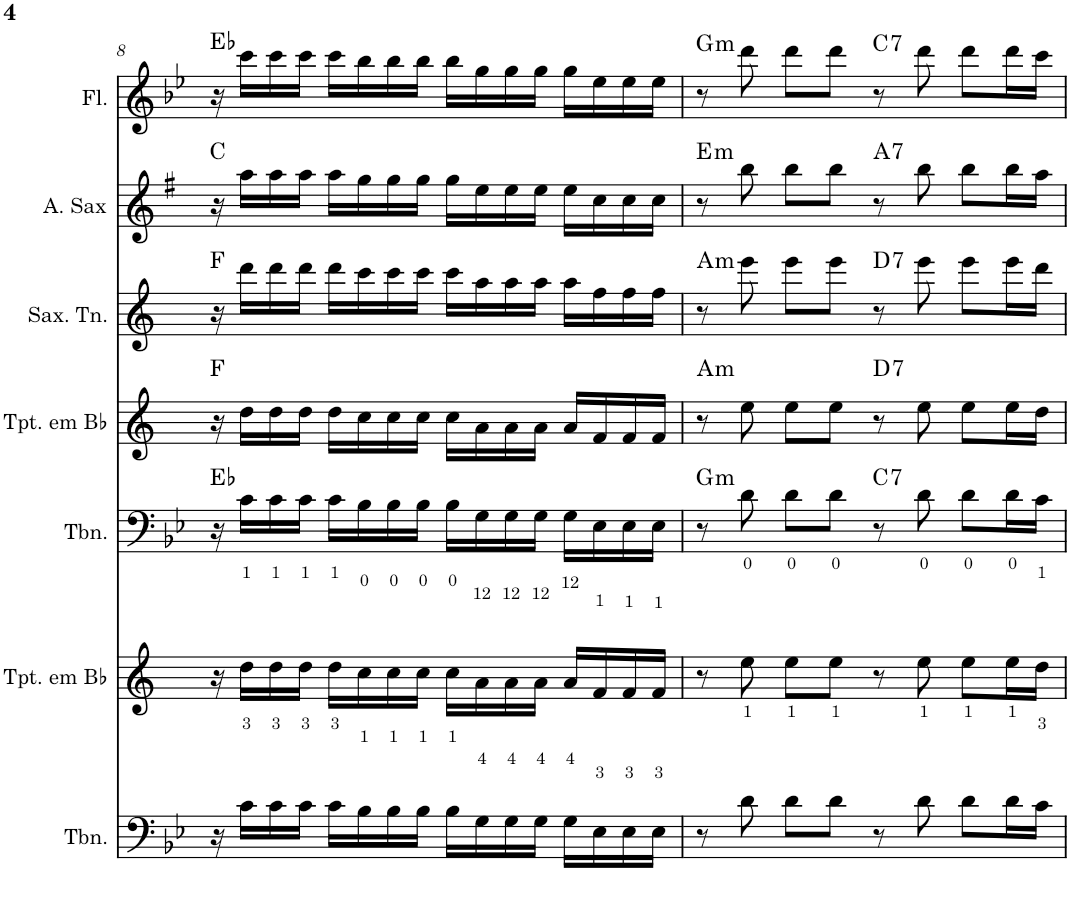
**kern	**kern	**kern	**harte	**kern	**harte	**kern	**harte	**kern	**harte	**kern	**harte
*part7	*part6	*part5	*part5	*part4	*part4	*part3	*part3	*part2	*part2	*part1	*part1
*staff7	*staff6	*staff5	*	*staff4	*	*staff3	*	*staff2	*	*staff1	*
*I"Trombone	*I"Trompete em Bb	*I"Trombone	*	*I"Trompete em Bb	*	*I"Saxofone Tenor	*	*I"Saxofone Alto	*	*I"Flauta Transversal	*
*I'Tbn.	*I'Tpt. em Bb	*I'Tbn.	*	*I'Tpt. em Bb	*	*I'Sax. Tn.	*	*	*	*I'Fl.	*
!!LO:PB:g=z
*clefF4	*clefG2	*clefF4	*	*clefG2	*	*clefG2	*	*clefG2	*	*clefG2	*
*	*Trd1c2	*	*	*Trd1c2	*	*Trd8c14	*	*Trd5c9	*	*	*
*k[b-e-]	*k[]	*k[b-e-]	*	*k[]	*	*k[]	*	*k[f#]	*	*k[b-e-]	*
*B-:	*	*B-:	*	*	*	*	*	*G:	*	*B-:	*
*M4/4	*M4/4	*M4/4	*	*M4/4	*	*M4/4	*	*M4/4	*	*M4/4	*
=8	=8	=8	=8	=8	=8	=8	=8	=8	=8	=8	=8
16r	16r	16r	Eb:maj	16r	F:maj	16r	F:maj	16r	C:maj	16r	Eb:maj
16c\LL	16dd\LL	16c\LL	.	16dd\LL	.	16ddd\LL	.	16aa\LL	.	16ccc\LL	.
16c\	16dd\	16c\	.	16dd\	.	16ddd\	.	16aa\	.	16ccc\	.
16c\JJ	16dd\JJ	16c\JJ	.	16dd\JJ	.	16ddd\JJ	.	16aa\JJ	.	16ccc\JJ	.
16c\LL	16dd\LL	16c\LL	.	16dd\LL	.	16ddd\LL	.	16aa\LL	.	16ccc\LL	.
16B-\	16cc\	16B-\	.	16cc\	.	16ccc\	.	16gg\	.	16bb-\	.
16B-\	16cc\	16B-\	.	16cc\	.	16ccc\	.	16gg\	.	16bb-\	.
16B-\JJ	16cc\JJ	16B-\JJ	.	16cc\JJ	.	16ccc\JJ	.	16gg\JJ	.	16bb-\JJ	.
16B-\LL	16cc\LL	16B-\LL	.	16cc\LL	.	16ccc\LL	.	16gg\LL	.	16bb-\LL	.
16G\	16a\	16G\	.	16a\	.	16aa\	.	16ee\	.	16gg\	.
16G\	16a\	16G\	.	16a\	.	16aa\	.	16ee\	.	16gg\	.
16G\JJ	16a\JJ	16G\JJ	.	16a\JJ	.	16aa\JJ	.	16ee\JJ	.	16gg\JJ	.
16G\LL	16a/LL	16G\LL	.	16a/LL	.	16aa\LL	.	16ee\LL	.	16gg\LL	.
16E-\	16f/	16E-\	.	16f/	.	16ff\	.	16cc\	.	16ee-\	.
16E-\	16f/	16E-\	.	16f/	.	16ff\	.	16cc\	.	16ee-\	.
16E-\JJ	16f/JJ	16E-\JJ	.	16f/JJ	.	16ff\JJ	.	16cc\JJ	.	16ee-\JJ	.
=9	=9	=9	=9	=9	=9	=9	=9	=9	=9	=9	=9
!	!	!	!LO:H:kt=m	!	!LO:H:kt=m	!	!LO:H:kt=m	!	!LO:H:kt=m	!	!LO:H:kt=m
8r	8r	8r	G:min	8r	A:min	8r	A:min	8r	E:min	8r	G:min
8d\	8ee\	8d\	.	8ee\	.	8eee\	.	8bb\	.	8ddd\	.
8d\L	8ee\L	8d\L	.	8ee\L	.	8eee\L	.	8bb\L	.	8ddd\L	.
8d\J	8ee\J	8d\J	.	8ee\J	.	8eee\J	.	8bb\J	.	8ddd\J	.
!	!	!	!LO:H:kt=7	!	!LO:H:kt=7	!	!LO:H:kt=7	!	!LO:H:kt=7	!	!LO:H:kt=7
8r	8r	8r	C:7	8r	D:7	8r	D:7	8r	A:7	8r	C:7
8d\	8ee\	8d\	.	8ee\	.	8eee\	.	8bb\	.	8ddd\	.
8d\L	8ee\L	8d\L	.	8ee\L	.	8eee\L	.	8bb\L	.	8ddd\L	.
16d\L	16ee\L	16d\L	.	16ee\L	.	16eee\L	.	16bb\L	.	16ddd\L	.
16c\JJ	16dd\JJ	16c\JJ	.	16dd\JJ	.	16ddd\JJ	.	16aa\JJ	.	16ccc\JJ	.
=	=	=	=	=	=	=	=	=	=	=	=
*-	*-	*-	*-	*-	*-	*-	*-	*-	*-	*-	*-
